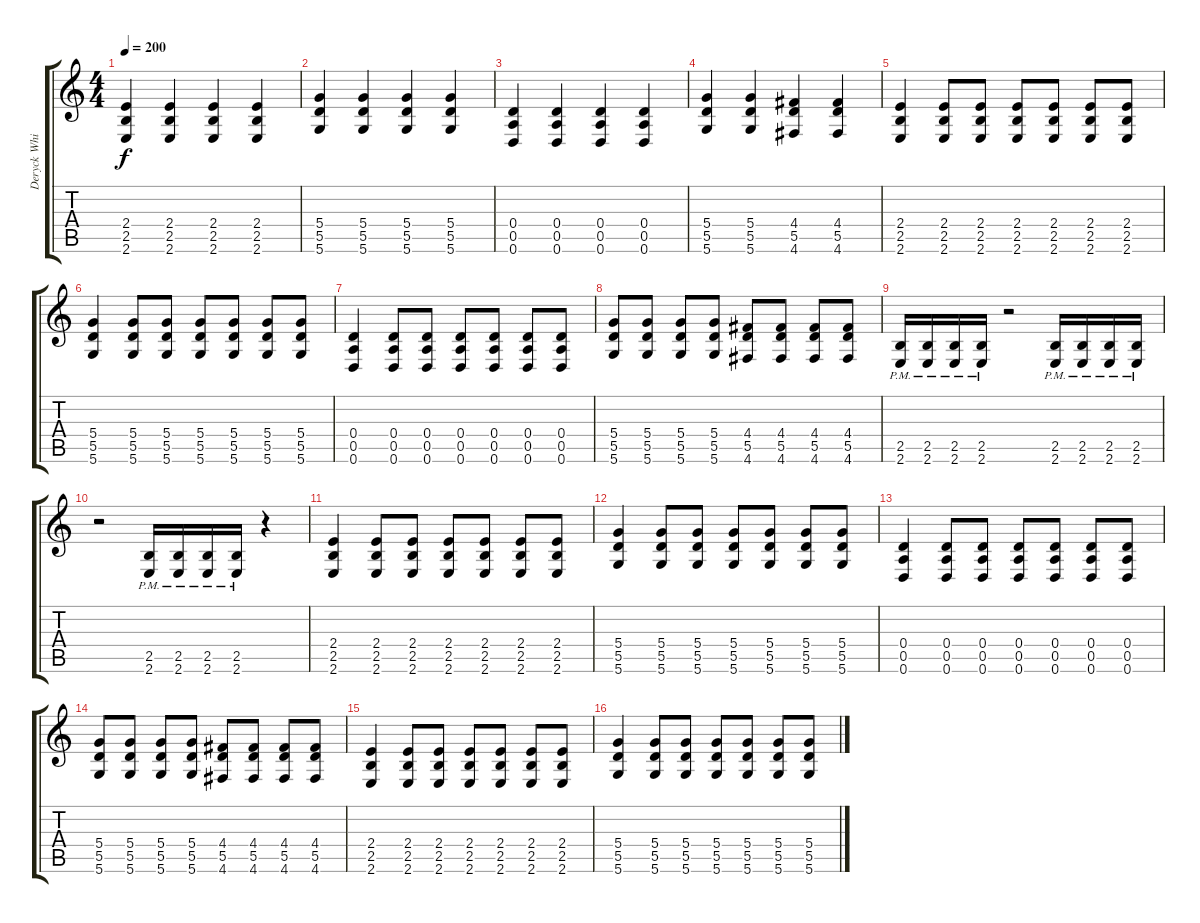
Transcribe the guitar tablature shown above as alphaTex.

\track ("Deryck Whibley" "Deryck Whi") {instrument distortionguitar}
\staff {score tabs}
\tuning (E4 B3 G3 D3 A2 D2) {hide}
\ts (4 4)
\tempo 200
\clef g2
\ks c
(2.4 2.5 2.6).4{dy f} (2.4 2.5 2.6).4 (2.4 2.5 2.6).4 (2.4 2.5 2.6).4 |
(5.4 5.5 5.6).4 (5.4 5.5 5.6).4 (5.4 5.5 5.6).4 (5.4 5.5 5.6).4 |
(0.4 0.5 0.6).4 (0.4 0.5 0.6).4 (0.4 0.5 0.6).4 (0.4 0.5 0.6).4 |
(5.4 5.5 5.6).4 (5.4 5.5 5.6).4 (4.4 5.5 4.6).4 (4.4 5.5 4.6).4 |
(2.4 2.5 2.6).4{instrument distortionguitar} (2.4 2.5 2.6).8 (2.4 2.5 2.6).8 (2.4 2.5 2.6).8 (2.4 2.5 2.6).8 (2.4 2.5 2.6).8 (2.4 2.5 2.6).8 |
(5.4 5.5 5.6).4 (5.4 5.5 5.6).8 (5.4 5.5 5.6).8 (5.4 5.5 5.6).8 (5.4 5.5 5.6).8 (5.4 5.5 5.6).8 (5.4 5.5 5.6).8 |
(0.4 0.5 0.6).4 (0.4 0.5 0.6).8 (0.4 0.5 0.6).8 (0.4 0.5 0.6).8 (0.4 0.5 0.6).8 (0.4 0.5 0.6).8 (0.4 0.5 0.6).8 |
(5.4 5.5 5.6).8 (5.4 5.5 5.6).8 (5.4 5.5 5.6).8 (5.4 5.5 5.6).8 (4.4 5.5 4.6).8 (4.4 5.5 4.6).8 (4.4 5.5 4.6).8 (4.4 5.5 4.6).8 |
(2.5{pm} 2.6{pm}).16 (2.5{pm} 2.6{pm}).16 (2.5{pm} 2.6{pm}).16 (2.5{pm} 2.6{pm}).16 r.2 (2.5{pm} 2.6{pm}).16 (2.5{pm} 2.6{pm}).16 (2.5{pm} 2.6{pm}).16 (2.5{pm} 2.6{pm}).16 |
r.2 (2.5{pm} 2.6{pm}).16 (2.5{pm} 2.6{pm}).16 (2.5{pm} 2.6{pm}).16 (2.5{pm} 2.6{pm}).16 r.4 |
(2.4 2.5 2.6).4{instrument distortionguitar} (2.4 2.5 2.6).8 (2.4 2.5 2.6).8 (2.4 2.5 2.6).8 (2.4 2.5 2.6).8 (2.4 2.5 2.6).8 (2.4 2.5 2.6).8 |
(5.4 5.5 5.6).4 (5.4 5.5 5.6).8 (5.4 5.5 5.6).8 (5.4 5.5 5.6).8 (5.4 5.5 5.6).8 (5.4 5.5 5.6).8 (5.4 5.5 5.6).8 |
(0.4 0.5 0.6).4 (0.4 0.5 0.6).8 (0.4 0.5 0.6).8 (0.4 0.5 0.6).8 (0.4 0.5 0.6).8 (0.4 0.5 0.6).8 (0.4 0.5 0.6).8 |
(5.4 5.5 5.6).8 (5.4 5.5 5.6).8 (5.4 5.5 5.6).8 (5.4 5.5 5.6).8 (4.4 5.5 4.6).8 (4.4 5.5 4.6).8 (4.4 5.5 4.6).8 (4.4 5.5 4.6).8 |
(2.4 2.5 2.6).4{instrument distortionguitar} (2.4 2.5 2.6).8 (2.4 2.5 2.6).8 (2.4 2.5 2.6).8 (2.4 2.5 2.6).8 (2.4 2.5 2.6).8 (2.4 2.5 2.6).8 |
(5.4 5.5 5.6).4 (5.4 5.5 5.6).8 (5.4 5.5 5.6).8 (5.4 5.5 5.6).8 (5.4 5.5 5.6).8 (5.4 5.5 5.6).8 (5.4 5.5 5.6).8
